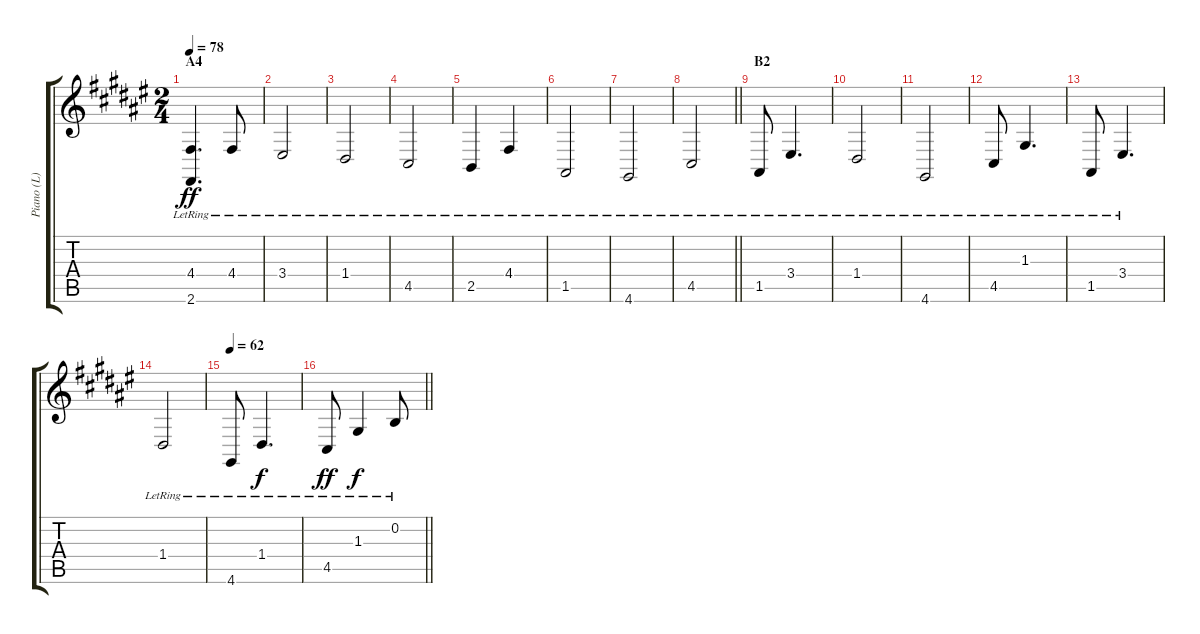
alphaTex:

\track ("Piano (L)" "Piano (L)") {instrument acousticgrandpiano}
\staff {score tabs}
\tuning (E4 B3 G3 D3 A2 E2) {hide}
\ts (2 4)
\section ("" "A4")
\tempo 78
\clef g2
\ks f#
(4.4{lr} 2.6{lr}).4{d dy ff} 4.4{lr}.8 |
3.4{lr}.2 |
1.4{lr}.2 |
4.5{lr}.2 |
2.5{lr}.4 4.4{lr}.4 |
1.5{lr}.2 |
4.6{lr}.2 |
\barLineRight lightlight
4.5{lr}.2 |
\section ("" "B2")
1.5{lr}.8 3.4{lr}.4{d} |
1.4{lr}.2 |
4.6{lr}.2 |
4.5{lr}.8 1.3{lr}.4{d} |
1.5{lr}.8 3.4{lr}.4{d} |
1.4{lr}.2 |
\tempo 62
4.6{lr}.8 1.4{lr}.4{d dy f} |
\barLineRight lightlight
4.5{lr}.8{dy ff} 1.3{lr}.4{dy f} 0.2{lr}.8
